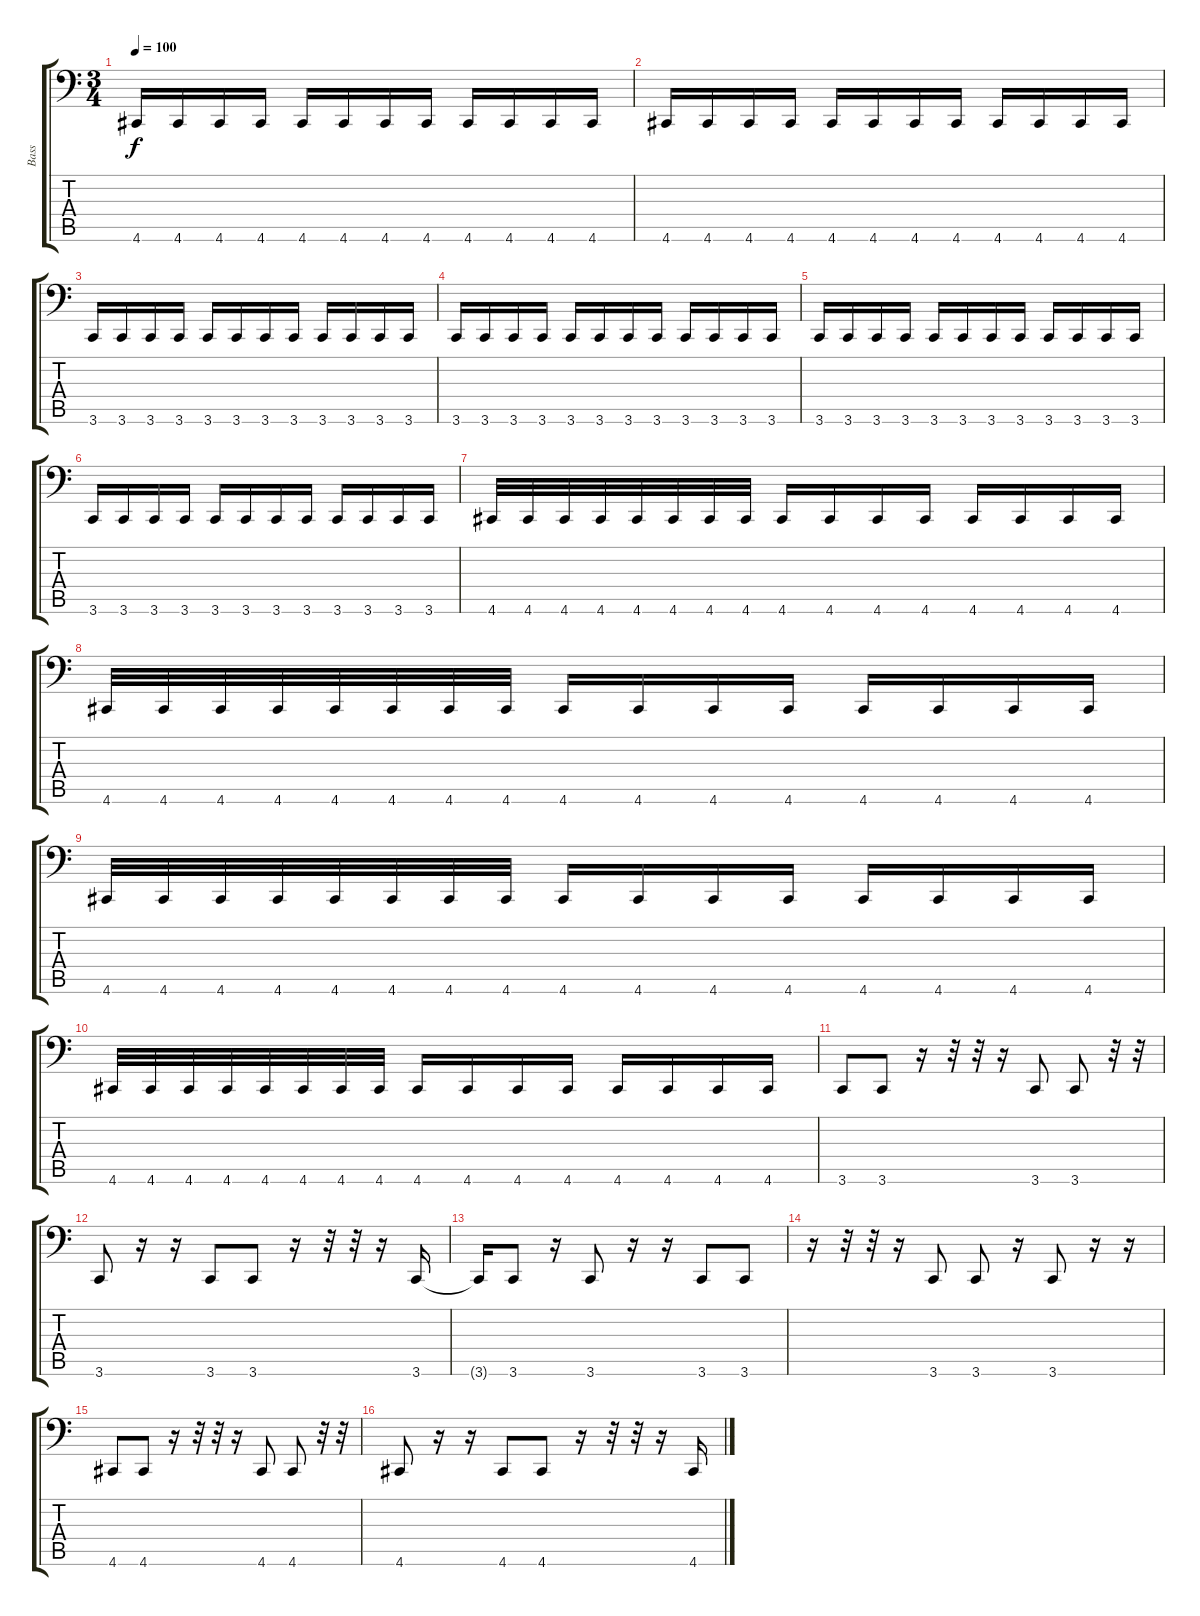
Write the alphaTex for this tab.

\track ("Bass" "Bass") {instrument electricbassfinger}
\staff {score tabs}
\tuning (C3 G2 D2 A1 E1 A0) {hide}
\ts (3 4)
\tempo 100
\clef f4
\ks c
4.6.16{dy f} 4.6.16 4.6.16 4.6.16 4.6.16 4.6.16 4.6.16 4.6.16 4.6.16 4.6.16 4.6.16 4.6.16 |
4.6.16 4.6.16 4.6.16 4.6.16 4.6.16 4.6.16 4.6.16 4.6.16 4.6.16 4.6.16 4.6.16 4.6.16 |
3.6.16 3.6.16 3.6.16 3.6.16 3.6.16 3.6.16 3.6.16 3.6.16 3.6.16 3.6.16 3.6.16 3.6.16 |
3.6.16 3.6.16 3.6.16 3.6.16 3.6.16 3.6.16 3.6.16 3.6.16 3.6.16 3.6.16 3.6.16 3.6.16 |
3.6.16 3.6.16 3.6.16 3.6.16 3.6.16 3.6.16 3.6.16 3.6.16 3.6.16 3.6.16 3.6.16 3.6.16 |
3.6.16 3.6.16 3.6.16 3.6.16 3.6.16 3.6.16 3.6.16 3.6.16 3.6.16 3.6.16 3.6.16 3.6.16 |
4.6.32 4.6.32 4.6.32 4.6.32 4.6.32 4.6.32 4.6.32 4.6.32 4.6.16 4.6.16 4.6.16 4.6.16 4.6.16 4.6.16 4.6.16 4.6.16 |
4.6.32 4.6.32 4.6.32 4.6.32 4.6.32 4.6.32 4.6.32 4.6.32 4.6.16 4.6.16 4.6.16 4.6.16 4.6.16 4.6.16 4.6.16 4.6.16 |
4.6.32 4.6.32 4.6.32 4.6.32 4.6.32 4.6.32 4.6.32 4.6.32 4.6.16 4.6.16 4.6.16 4.6.16 4.6.16 4.6.16 4.6.16 4.6.16 |
4.6.32 4.6.32 4.6.32 4.6.32 4.6.32 4.6.32 4.6.32 4.6.32 4.6.16 4.6.16 4.6.16 4.6.16 4.6.16 4.6.16 4.6.16 4.6.16 |
3.6.8 3.6.8 r.16 r.32 r.32 r.16 3.6.8 3.6.8 r.32 r.32 |
3.6.8 r.16 r.16 3.6.8 3.6.8 r.16 r.32 r.32 r.16 3.6.16 |
3.6{t}.16 3.6.8 r.16 3.6.8 r.16 r.16 3.6.8 3.6.8 |
r.16 r.32 r.32 r.16 3.6.8 3.6.8 r.16 3.6.8 r.16 r.16 |
4.6.8 4.6.8 r.16 r.32 r.32 r.16 4.6.8 4.6.8 r.32 r.32 |
4.6.8 r.16 r.16 4.6.8 4.6.8 r.16 r.32 r.32 r.16 4.6.16
